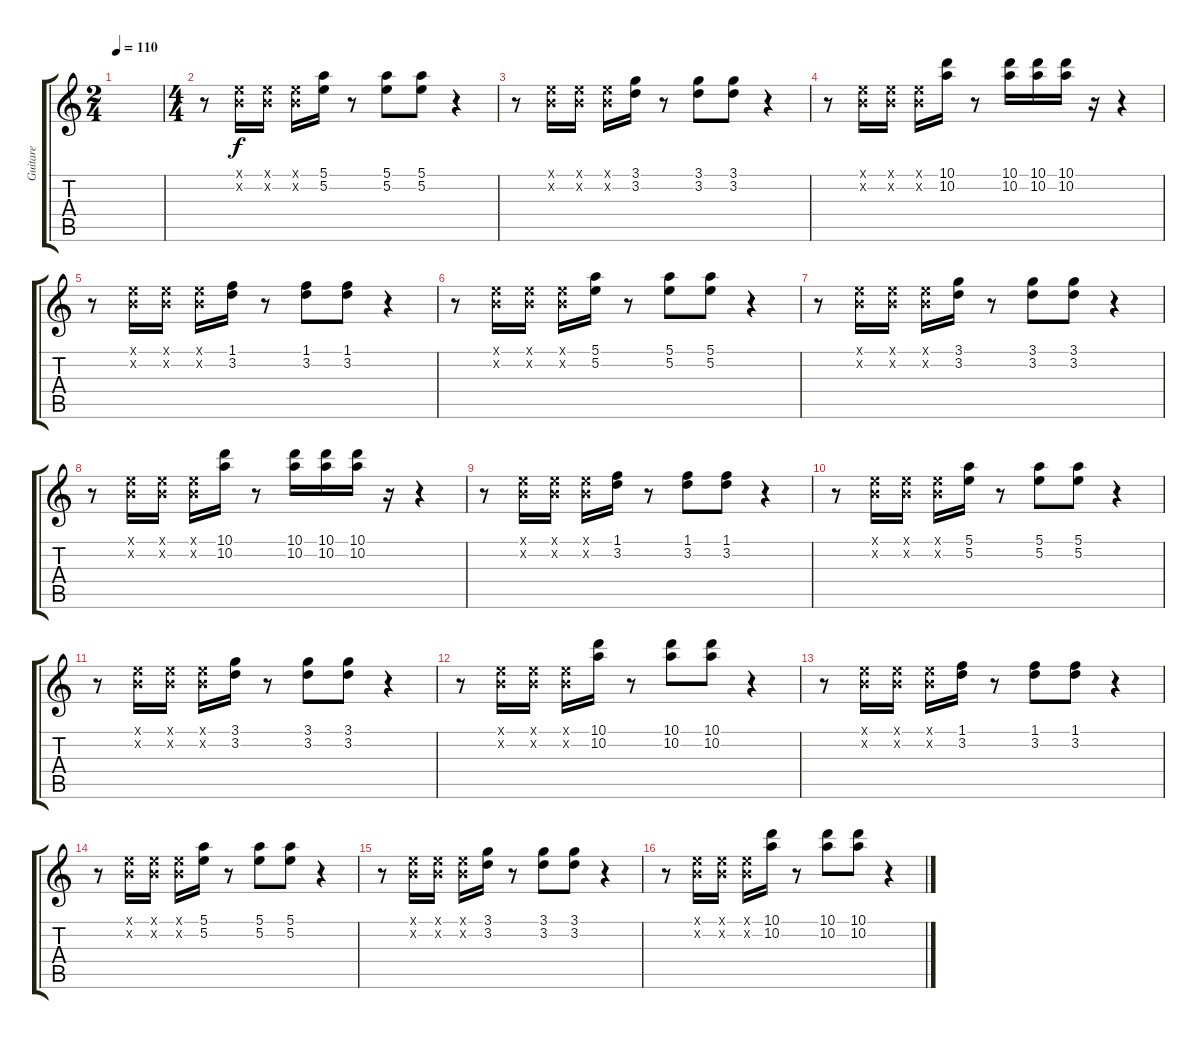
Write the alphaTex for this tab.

\track ("Guitare" "Guitare") {instrument electricguitarclean}
\staff {score tabs}
\tuning (E4 B3 G3 D3 A2 E2) {hide}
\ts (2 4)
\tempo 110
\clef g2
\ks c
|
\ts (4 4)
r.8 (0.1{x} 0.2{x}).16 (0.1{x} 0.2{x}).16 (0.1{x} 0.2{x}).16 (5.1 5.2).16 r.8 (5.1 5.2).8 (5.1 5.2).8 r.4 |
r.8 (0.1{x} 0.2{x}).16 (0.1{x} 0.2{x}).16 (0.1{x} 0.2{x}).16 (3.1 3.2).16 r.8 (3.1 3.2).8 (3.1 3.2).8 r.4 |
r.8 (0.1{x} 0.2{x}).16 (0.1{x} 0.2{x}).16 (0.1{x} 0.2{x}).16 (10.1 10.2).16 r.8 (10.1 10.2).16 (10.1 10.2).16 (10.1 10.2).16 r.16 r.4 |
r.8 (0.1{x} 0.2{x}).16 (0.1{x} 0.2{x}).16 (0.1{x} 0.2{x}).16 (1.1 3.2).16 r.8 (1.1 3.2).8 (1.1 3.2).8 r.4 |
r.8 (0.1{x} 0.2{x}).16 (0.1{x} 0.2{x}).16 (0.1{x} 0.2{x}).16 (5.1 5.2).16 r.8 (5.1 5.2).8 (5.1 5.2).8 r.4 |
r.8 (0.1{x} 0.2{x}).16 (0.1{x} 0.2{x}).16 (0.1{x} 0.2{x}).16 (3.1 3.2).16 r.8 (3.1 3.2).8 (3.1 3.2).8 r.4 |
r.8 (0.1{x} 0.2{x}).16 (0.1{x} 0.2{x}).16 (0.1{x} 0.2{x}).16 (10.1 10.2).16 r.8 (10.1 10.2).16 (10.1 10.2).16 (10.1 10.2).16 r.16 r.4 |
r.8 (0.1{x} 0.2{x}).16 (0.1{x} 0.2{x}).16 (0.1{x} 0.2{x}).16 (1.1 3.2).16 r.8 (1.1 3.2).8 (1.1 3.2).8 r.4 |
r.8 (0.1{x} 0.2{x}).16 (0.1{x} 0.2{x}).16 (0.1{x} 0.2{x}).16 (5.1 5.2).16 r.8 (5.1 5.2).8 (5.1 5.2).8 r.4 |
r.8 (0.1{x} 0.2{x}).16 (0.1{x} 0.2{x}).16 (0.1{x} 0.2{x}).16 (3.1 3.2).16 r.8 (3.1 3.2).8 (3.1 3.2).8 r.4 |
r.8 (0.1{x} 0.2{x}).16 (0.1{x} 0.2{x}).16 (0.1{x} 0.2{x}).16 (10.1 10.2).16 r.8 (10.1 10.2).8 (10.1 10.2).8 r.4 |
r.8 (0.1{x} 0.2{x}).16 (0.1{x} 0.2{x}).16 (0.1{x} 0.2{x}).16 (1.1 3.2).16 r.8 (1.1 3.2).8 (1.1 3.2).8 r.4 |
r.8 (0.1{x} 0.2{x}).16 (0.1{x} 0.2{x}).16 (0.1{x} 0.2{x}).16 (5.1 5.2).16 r.8 (5.1 5.2).8 (5.1 5.2).8 r.4 |
r.8 (0.1{x} 0.2{x}).16 (0.1{x} 0.2{x}).16 (0.1{x} 0.2{x}).16 (3.1 3.2).16 r.8 (3.1 3.2).8 (3.1 3.2).8 r.4 |
r.8 (0.1{x} 0.2{x}).16 (0.1{x} 0.2{x}).16 (0.1{x} 0.2{x}).16 (10.1 10.2).16 r.8 (10.1 10.2).8 (10.1 10.2).8 r.4
